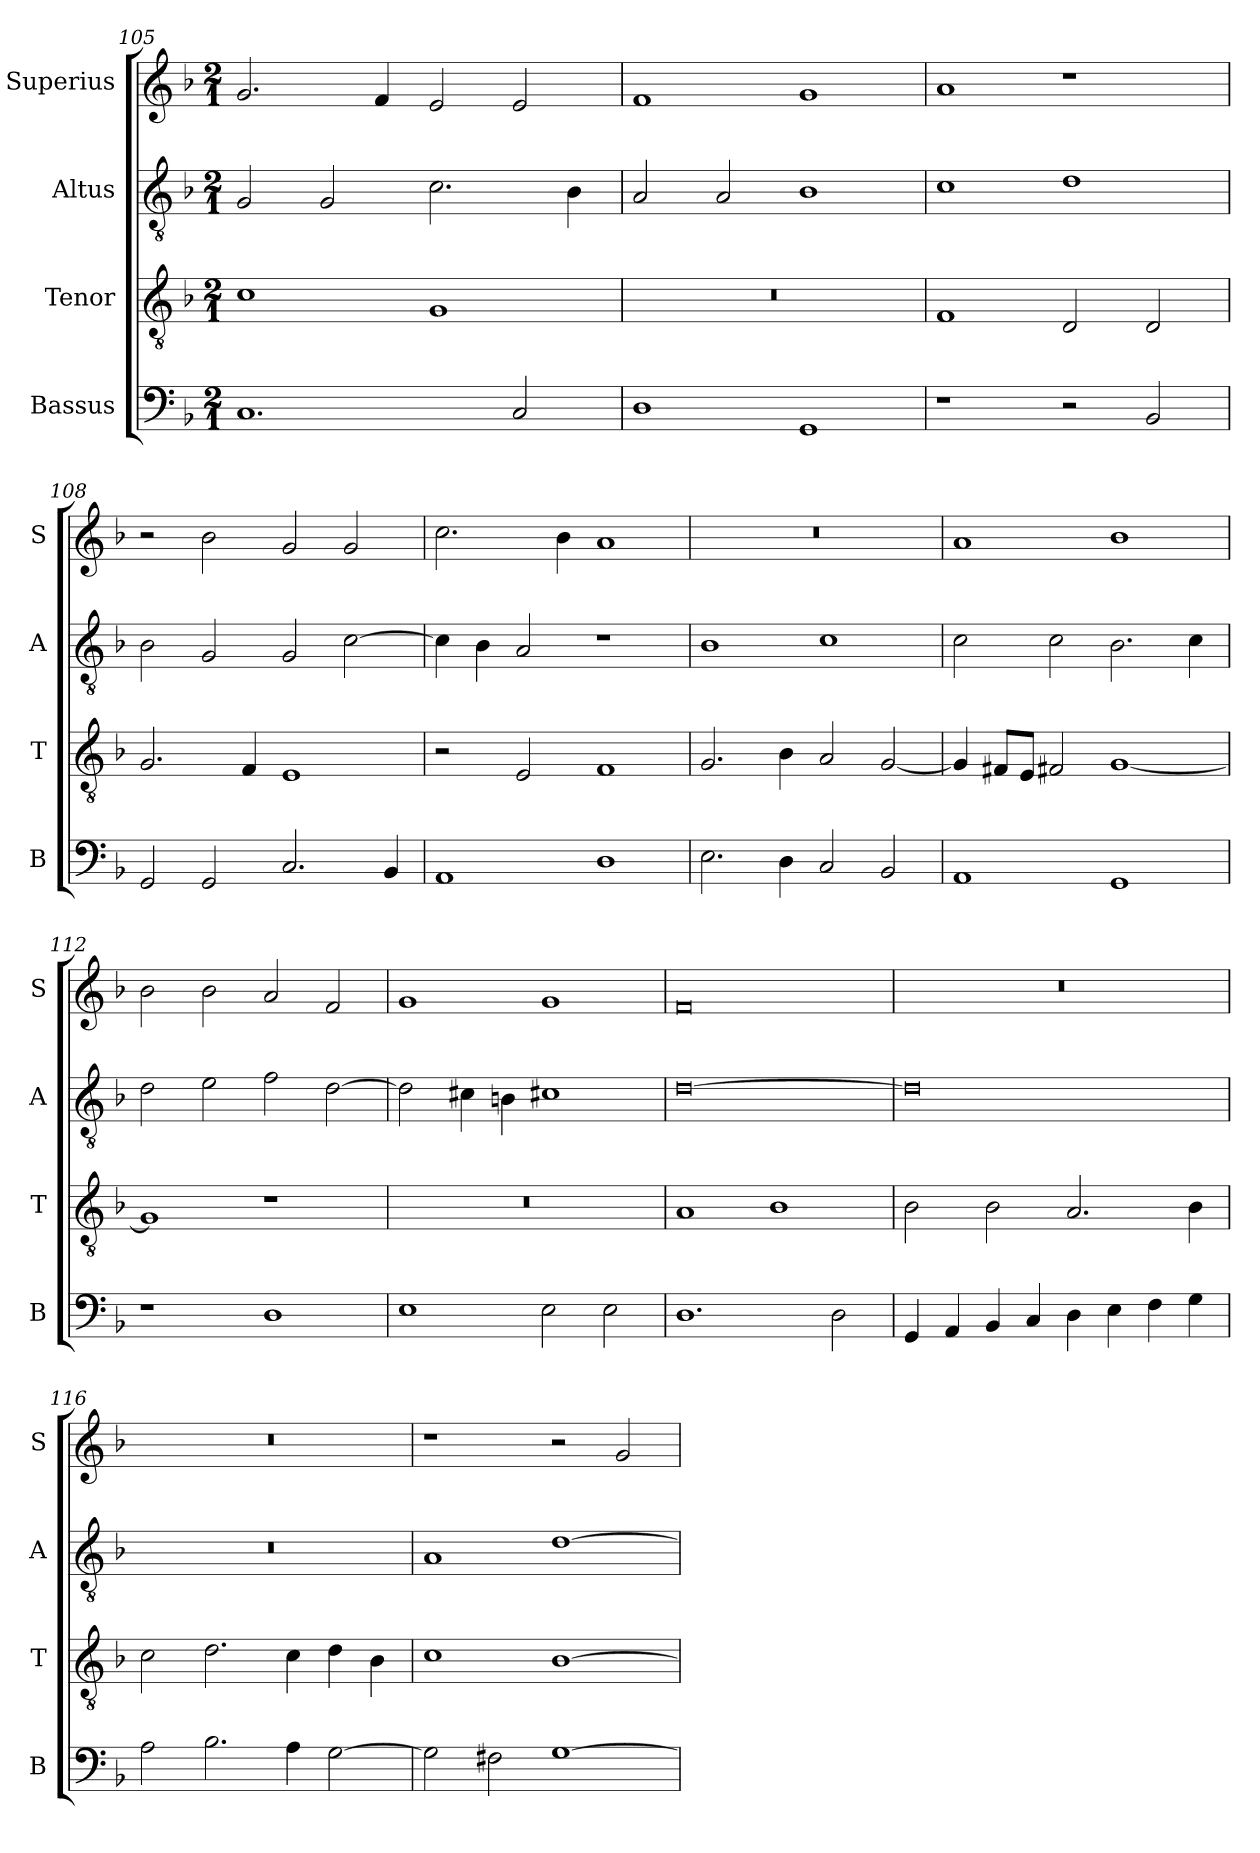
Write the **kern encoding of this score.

**kern	**kern	**kern	**kern
*part4	*part3	*part2	*part1
*staff4	*staff3	*staff2	*staff1
*I"Bassus	*I"Tenor	*I"Altus	*I"Superius
*I'B	*I'T	*I'A	*I'S
*clefF4	*clefGv2	*clefGv2	*clefG2
*k[b-]	*k[b-]	*k[b-]	*k[b-]
*F:	*F:	*F:	*F:
*M2/1	*M2/1	*M2/1	*M2/1
=105	=105	=105	=105
1.C	1c	2G	2.g
.	.	2G	.
.	.	.	4f
.	1G	2.c	2e
2C	.	.	2e
.	.	4B-	.
=106	=106	=106	=106
1D	0r	2A	1f
.	.	2A	.
1GG	.	1B-	1g
=107	=107	=107	=107
1r	1F	1c	1a
2r	2D	1d	1r
2BB-	2D	.	.
=108	=108	=108	=108
2GG	2.G	2B-	2r
2GG	.	2G	2b-
.	4F	.	.
2.C	1E	2G	2g
.	.	[2c	2g
4BB-	.	.	.
=109	=109	=109	=109
1AA	2r	4c]	2.cc
.	.	4B-	.
.	2E	2A	.
.	.	.	4b-
1D	1F	1r	1a
=110	=110	=110	=110
2.E	2.G	1B-	0r
4D	4B-	.	.
2C	2A	1c	.
2BB-	[2G	.	.
=111	=111	=111	=111
1AA	4G]	2c	1a
.	8F#XL	.	.
.	8EJ	.	.
.	2F#X	2c	.
1GG	[1G	2.B-	1b-
.	.	4c	.
=112	=112	=112	=112
1r	1G]	2d	2b-
.	.	2e	2b-
1D	1r	2f	2a
.	.	[2d	2f
=113	=113	=113	=113
1E	0r	2d]	1g
.	.	4c#X	.
.	.	4Bn	.
2E	.	1c#X	1g
2E	.	.	.
=114	=114	=114	=114
1.D	1A	[0d	0f
.	1B-	.	.
2D	.	.	.
=115	=115	=115	=115
4GG	2B-	0d]	0r
4AA	.	.	.
4BB-	2B-	.	.
4C	.	.	.
4D	2.A	.	.
4E	.	.	.
4F	.	.	.
4G	4B-	.	.
=116	=116	=116	=116
2A	2c	0r	0r
2.B-	2.d	.	.
4A	4c	.	.
[2G	4d	.	.
.	4B-	.	.
=117	=117	=117	=117
2G]	1c	1A	1r
2F#X	.	.	.
[1G	[1B-	[1d	2r
.	.	.	2g
=	=	=	=
*-	*-	*-	*-
